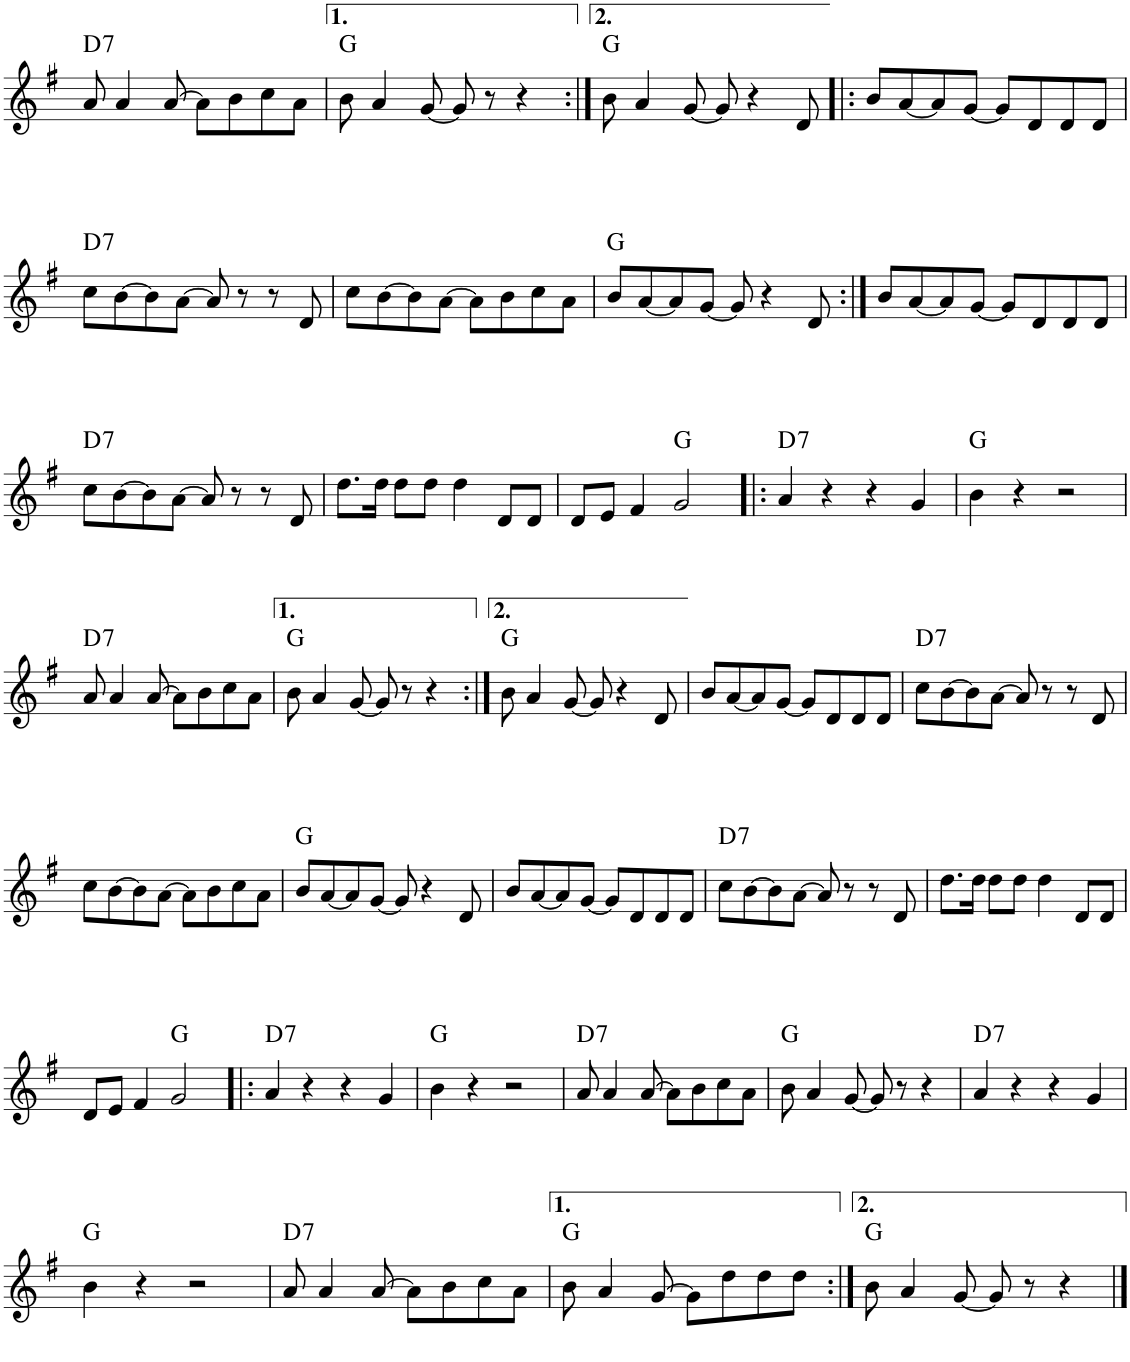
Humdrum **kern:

**kern	**harte
*part1	*part1
*staff1	*
*I"Piano	*
*I'Pno.	*
!!LO:PB:g=z
*clefG2	*
*k[f#]	*
*M4/4	*
=37	=37
!	!LO:H:kt=7
8a/	D:7
4a/	.
[8a/	.
8a\L]	.
8b\	.
8cc\	.
8a\J	.
=38	=38
8b\	G:maj
4a/	.
[8g/	.
8g/]	.
8r	.
4r	.
=39:|!	=39:|!
8b\	G:maj
4a/	.
[8g/	.
8g/]	.
4r	.
8d/	.
=40!|:	=40!|:
8b/L	.
[8a/	.
8a/]	.
[8g/J	.
8g/L]	.
8d/	.
8d/	.
8d/J	.
!!LO:LB:g=z
=41	=41
!	!LO:H:kt=7
8cc\L	D:7
[8b\	.
8b\]	.
[8a\J	.
8a/]	.
8r	.
8r	.
8d/	.
=42	=42
8cc\L	.
[8b\	.
8b\]	.
[8a\J	.
8a\L]	.
8b\	.
8cc\	.
8a\J	.
=43	=43
8b/L	G:maj
[8a/	.
8a/]	.
[8g/J	.
8g/]	.
4r	.
8d/	.
=44:|!	=44:|!
8b/L	.
[8a/	.
8a/]	.
[8g/J	.
8g/L]	.
8d/	.
8d/	.
8d/J	.
!!LO:LB:g=z
=45	=45
!	!LO:H:kt=7
8cc\L	D:7
[8b\	.
8b\]	.
[8a\J	.
8a/]	.
8r	.
8r	.
8d/	.
=46	=46
8.dd\L	.
16dd\Jk	.
8dd\L	.
8dd\J	.
4dd\	.
8d/L	.
8d/J	.
=47	=47
8d/L	.
8e/J	.
4f#/	.
2g/	G:maj
=48!|:	=48!|:
!	!LO:H:kt=7
4a/	D:7
4r	.
4r	.
4g/	.
=49	=49
4b\	G:maj
4r	.
2r	.
!!LO:LB:g=z
=50	=50
!	!LO:H:kt=7
8a/	D:7
4a/	.
[8a/	.
8a\L]	.
8b\	.
8cc\	.
8a\J	.
=51	=51
8b\	G:maj
4a/	.
[8g/	.
8g/]	.
8r	.
4r	.
=52:|!	=52:|!
8b\	G:maj
4a/	.
[8g/	.
8g/]	.
4r	.
8d/	.
=53	=53
8b/L	.
[8a/	.
8a/]	.
[8g/J	.
8g/L]	.
8d/	.
8d/	.
8d/J	.
=54	=54
!	!LO:H:kt=7
8cc\L	D:7
[8b\	.
8b\]	.
[8a\J	.
8a/]	.
8r	.
8r	.
8d/	.
!!LO:LB:g=z
=55	=55
8cc\L	.
[8b\	.
8b\]	.
[8a\J	.
8a\L]	.
8b\	.
8cc\	.
8a\J	.
=56	=56
8b/L	G:maj
[8a/	.
8a/]	.
[8g/J	.
8g/]	.
4r	.
8d/	.
=57	=57
8b/L	.
[8a/	.
8a/]	.
[8g/J	.
8g/L]	.
8d/	.
8d/	.
8d/J	.
=58	=58
!	!LO:H:kt=7
8cc\L	D:7
[8b\	.
8b\]	.
[8a\J	.
8a/]	.
8r	.
8r	.
8d/	.
=59	=59
8.dd\L	.
16dd\Jk	.
8dd\L	.
8dd\J	.
4dd\	.
8d/L	.
8d/J	.
!!LO:LB:g=z
=60	=60
8d/L	.
8e/J	.
4f#/	.
2g/	G:maj
=61!|:	=61!|:
!	!LO:H:kt=7
4a/	D:7
4r	.
4r	.
4g/	.
=62	=62
4b\	G:maj
4r	.
2r	.
=63	=63
!	!LO:H:kt=7
8a/	D:7
4a/	.
[8a/	.
8a\L]	.
8b\	.
8cc\	.
8a\J	.
=64	=64
8b\	G:maj
4a/	.
[8g/	.
8g/]	.
8r	.
4r	.
=65	=65
!	!LO:H:kt=7
4a/	D:7
4r	.
4r	.
4g/	.
!!LO:LB:g=z
=66	=66
4b\	G:maj
4r	.
2r	.
=67	=67
!	!LO:H:kt=7
8a/	D:7
4a/	.
[8a/	.
8a\L]	.
8b\	.
8cc\	.
8a\J	.
=68	=68
8b\	G:maj
4a/	.
[8g/	.
8g\L]	.
8dd\	.
8dd\	.
8dd\J	.
=69:|!	=69:|!
8b\	G:maj
4a/	.
[8g/	.
8g/]	.
8r	.
4r	.
==	==
*-	*-
